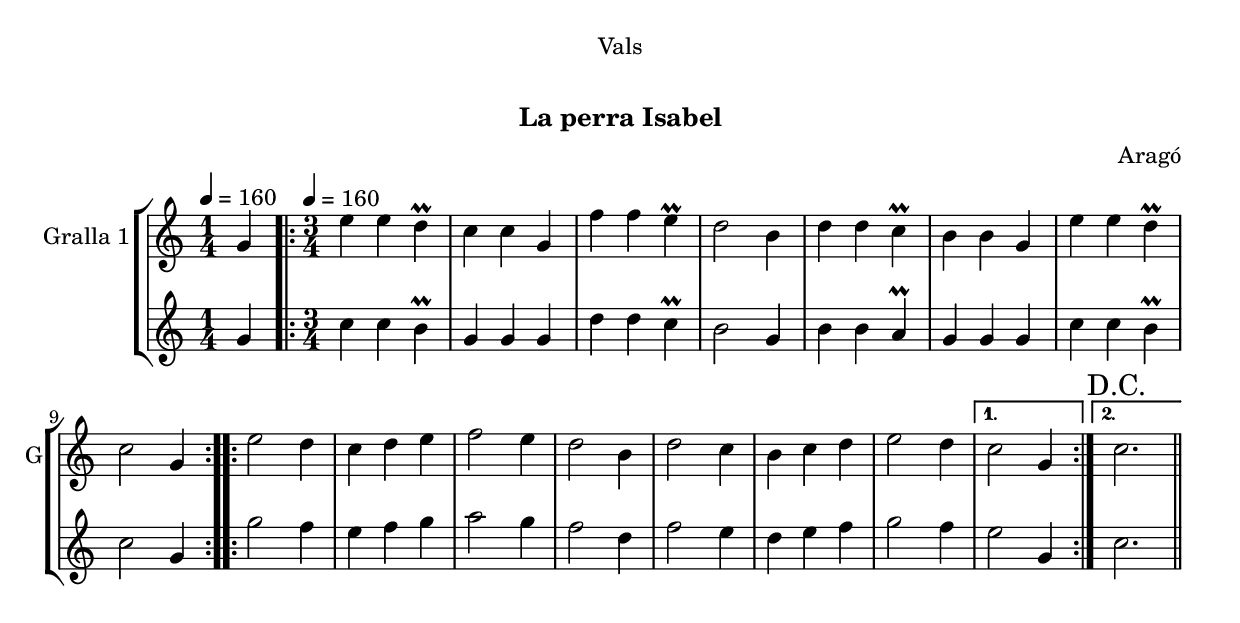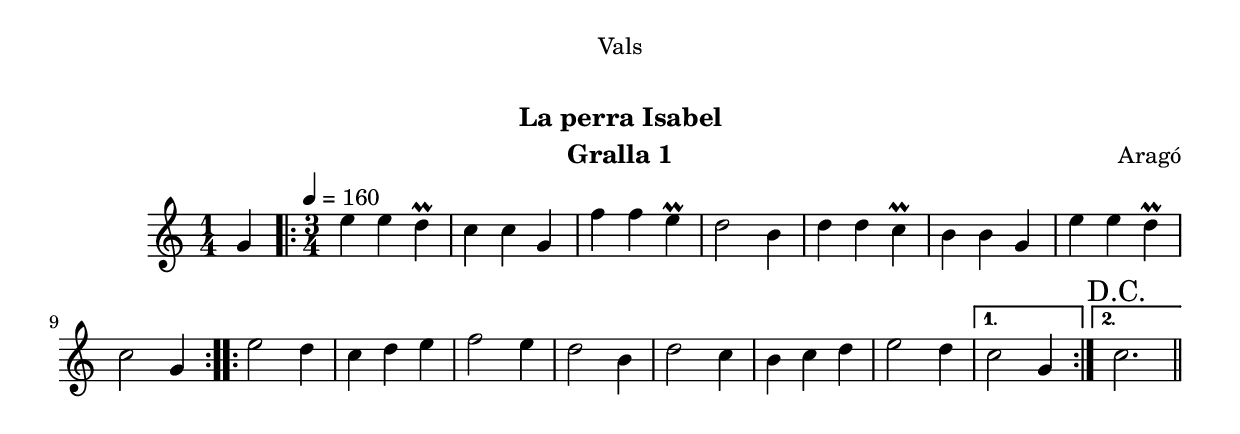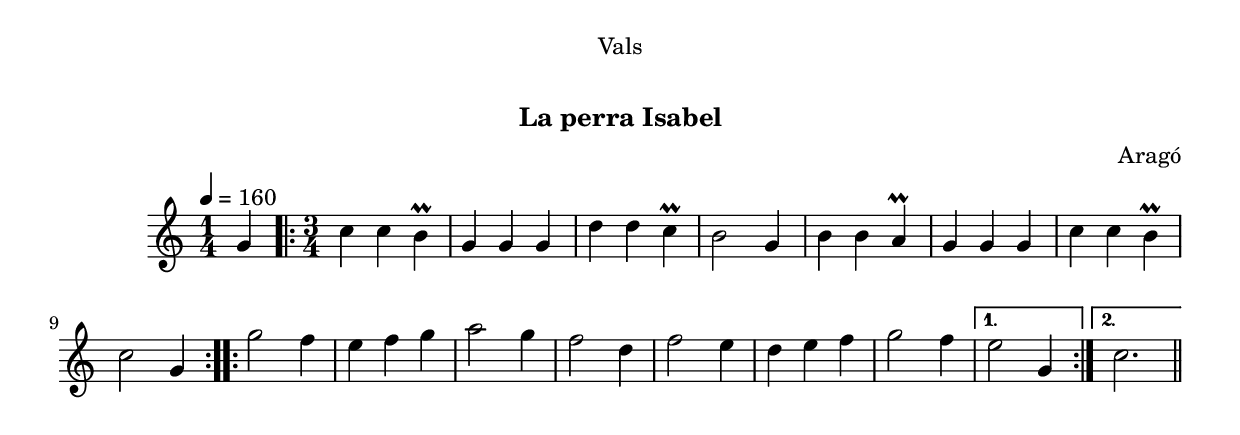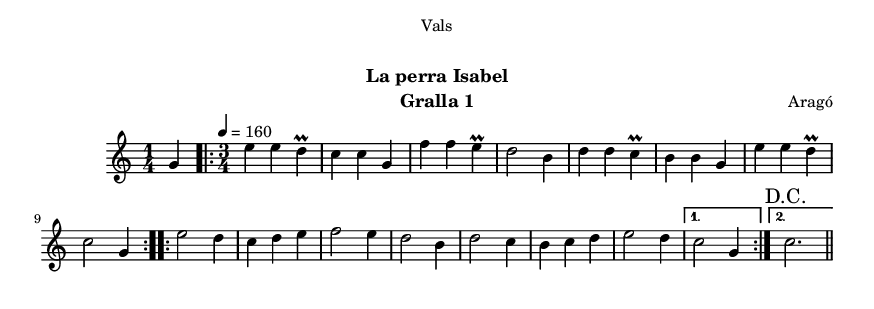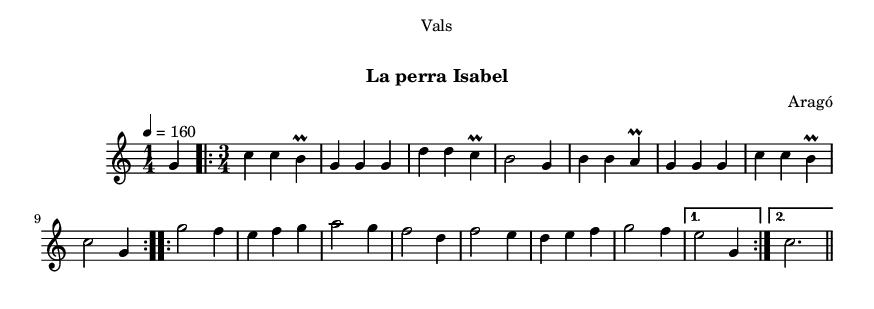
\version "2.16.0"

\header {
  dedication="Vals"
  title=" "
  subtitle="La perra Isabel"
  subsubtitle=""
  poet=""
  meter=""
  piece=""
  composer="Aragó"
  arranger=""
  opus=""
  instrument=""
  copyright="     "
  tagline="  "
}

liniaroAa =
\relative g'
{
  \clef treble
  \key c \major
  \time 1/4
  g4 \tempo 4 = 160  |
  \time 3/4   \repeat volta 2 { e'4 e d\prall  |
  c4 c g  |
  f'4 f e\prall  |
  %05
  d2 b4  |
  d4 d c\prall  |
  b4 b g  |
  e'4 e d\prall  |
  c2 g4  | }
  %10
  \repeat volta 2 { e'2 d4  |
  c4 d e  |
  f2 e4  |
  d2 b4  |
  d2 c4  |
  %15
  b4 c d  |
  e2 d4 }
  \alternative { { c2 g4 }
  { \mark "D.C." c2. } } \bar "||"
}

liniaroAb =
\relative g'
{
  \tempo 4 = 160
  \clef treble
  \key c \major
  \time 1/4
  g4  |
  \time 3/4   \repeat volta 2 { c4 c b\prall  |
  g4 g g  |
  d'4 d c\prall  |
  %05
  b2 g4  |
  b4 b a\prall  |
  g4 g g  |
  c4 c b\prall  |
  c2 g4  | }
  %10
  \repeat volta 2 { g'2 f4  |
  e4 f g  |
  a2 g4  |
  f2 d4  |
  f2 e4  |
  %15
  d4 e f  |
  g2 f4 }
  \alternative { { e2 g,4 }
  { c2. } } \bar "||"
}

\book {

\paper {
  print-page-number = false
}

\bookpart {
  \score {
    \new StaffGroup {
      \override Score.RehearsalMark #'self-alignment-X = #LEFT
      <<
        \new Staff \with {instrumentName = #"Gralla 1" shortInstrumentName = #"G"} \liniaroAa
        \new Staff \with {instrumentName = #"" shortInstrumentName = #" "} \liniaroAb
      >>
    }
    \layout {}
  }\score { \unfoldRepeats
    \new StaffGroup {
      \override Score.RehearsalMark #'self-alignment-X = #LEFT
      <<
        \new Staff \with {instrumentName = #"Gralla 1" shortInstrumentName = #"G"} \liniaroAa
        \new Staff \with {instrumentName = #"" shortInstrumentName = #" "} \liniaroAb
      >>
    }
    \midi {}
  }
}

\bookpart {
  \header {instrument="Gralla 1"}
  \score {
    \new StaffGroup {
      \override Score.RehearsalMark #'self-alignment-X = #LEFT
      <<
        \new Staff \liniaroAa
      >>
    }
    \layout {}
  }\score { \unfoldRepeats
    \new StaffGroup {
      \override Score.RehearsalMark #'self-alignment-X = #LEFT
      <<
        \new Staff \liniaroAa
      >>
    }
    \midi {}
  }
}

\bookpart {
  \header {instrument=""}
  \score {
    \new StaffGroup {
      \override Score.RehearsalMark #'self-alignment-X = #LEFT
      <<
        \new Staff \liniaroAb
      >>
    }
    \layout {}
  }\score { \unfoldRepeats
    \new StaffGroup {
      \override Score.RehearsalMark #'self-alignment-X = #LEFT
      <<
        \new Staff \liniaroAb
      >>
    }
    \midi {}
  }
}

}

\book {

\paper {
  print-page-number = false
  #(set-paper-size "a6landscape")
  #(layout-set-staff-size 14)
}

\bookpart {
  \header {instrument="Gralla 1"}
  \score {
    \new StaffGroup {
      \override Score.RehearsalMark #'self-alignment-X = #LEFT
      <<
        \new Staff \liniaroAa
      >>
    }
    \layout {}
  }
}

\bookpart {
  \header {instrument=""}
  \score {
    \new StaffGroup {
      \override Score.RehearsalMark #'self-alignment-X = #LEFT
      <<
        \new Staff \liniaroAb
      >>
    }
    \layout {}
  }
}

}

